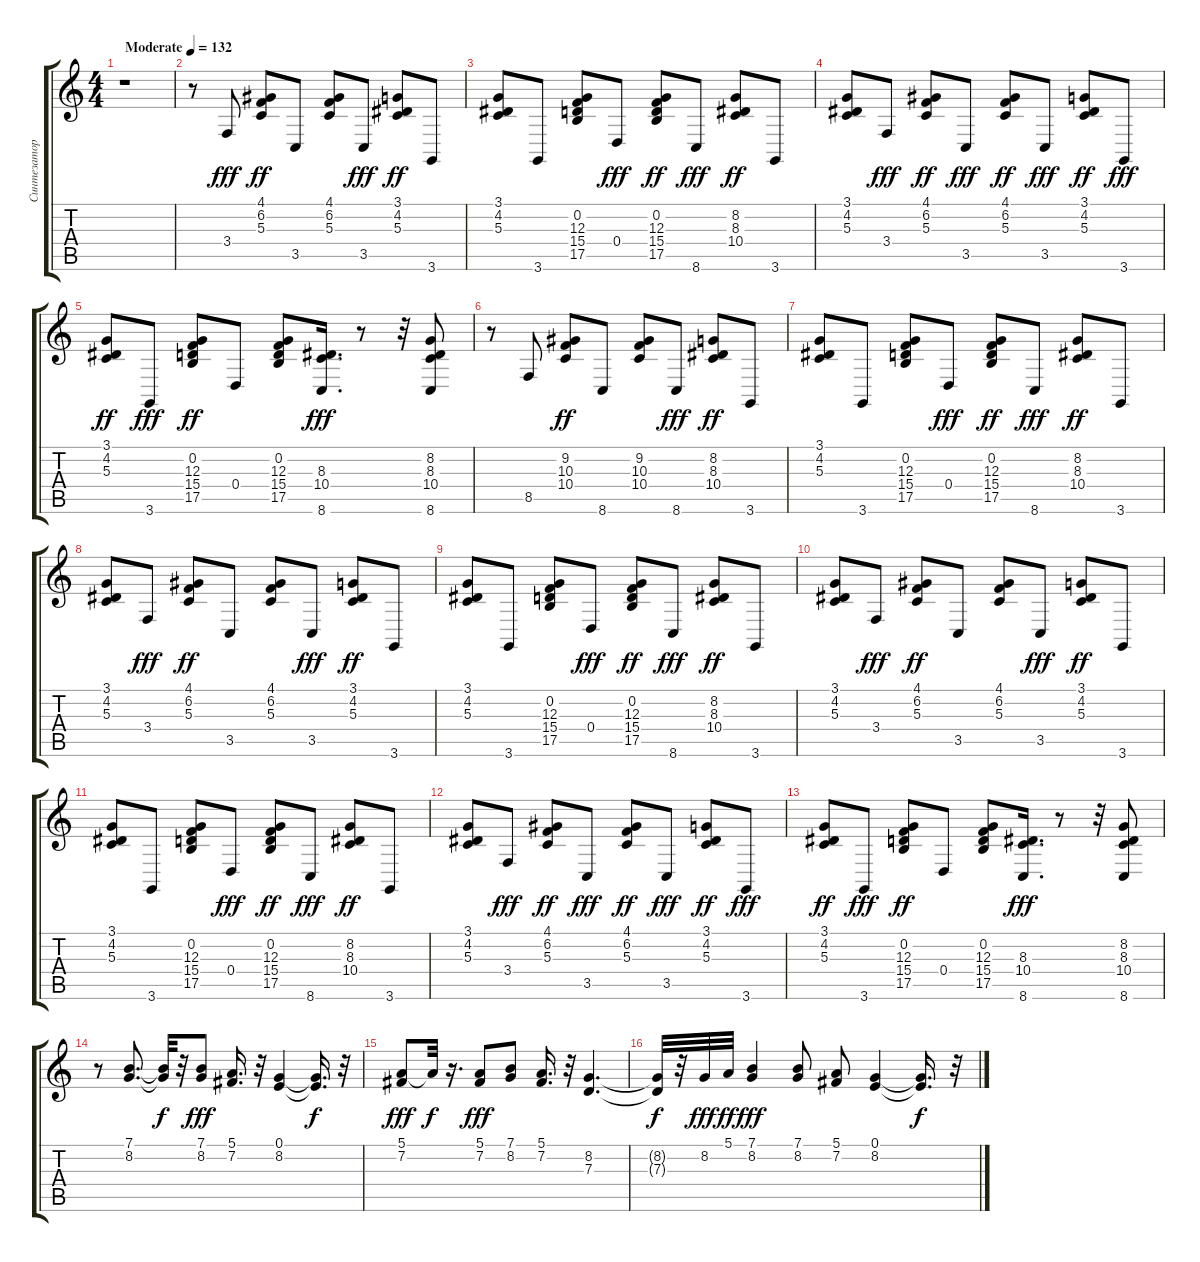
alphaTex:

\track ("Синтезатор (Аккордеон)" "Синтезатор") {instrument tangoaccordion}
\staff {score tabs}
\tuning (E4 B3 G3 D3 A2 E2) {hide}
\ts (4 4)
\tempo (132 "Moderate")
\clef g2
\ks c
r.1{dy fff instrument tangoaccordion} |
r.8 3.4.8{balance 8} (4.1 6.2 5.3).8{dy ff} 3.5.8 (4.1 6.2 5.3).8 3.5.8{dy fff} (3.1 4.2 5.3).8{dy ff} 3.6.8 |
(3.1 4.2 5.3).8 3.6.8 (0.2 12.3 15.4 17.5).8 0.4.8{dy fff} (0.2 12.3 15.4 17.5).8{dy ff} 8.6.8{dy fff} (8.2 8.3 10.4).8{dy ff} 3.6.8 |
(3.1 4.2 5.3).8 3.4.8{dy fff} (4.1 6.2 5.3).8{dy ff} 3.5.8{dy fff} (4.1 6.2 5.3).8{dy ff} 3.5.8{dy fff} (3.1 4.2 5.3).8{dy ff} 3.6.8{dy fff} |
(3.1 4.2 5.3).8{dy ff} 3.6.8{dy fff} (0.2 12.3 15.4 17.5).8{dy ff} 0.4.8 (0.2 12.3 15.4 17.5).8 (8.3 10.4 8.6).16{d dy fff} r.8 r.32 (8.2 8.3 10.4 8.6).8 |
r.8 8.5.8 (9.2 10.3 10.4).8{dy ff} 8.6.8 (9.2 10.3 10.4).8 8.6.8{dy fff} (8.2 8.3 10.4).8{dy ff} 3.6.8 |
(3.1 4.2 5.3).8 3.6.8 (0.2 12.3 15.4 17.5).8 0.4.8{dy fff} (0.2 12.3 15.4 17.5).8{dy ff} 8.6.8{dy fff} (8.2 8.3 10.4).8{dy ff} 3.6.8 |
(3.1 4.2 5.3).8 3.4.8{dy fff} (4.1 6.2 5.3).8{dy ff} 3.5.8 (4.1 6.2 5.3).8 3.5.8{dy fff} (3.1 4.2 5.3).8{dy ff} 3.6.8 |
(3.1 4.2 5.3).8 3.6.8 (0.2 12.3 15.4 17.5).8 0.4.8{dy fff} (0.2 12.3 15.4 17.5).8{dy ff} 8.6.8{dy fff} (8.2 8.3 10.4).8{dy ff} 3.6.8 |
(3.1 4.2 5.3).8 3.4.8{dy fff} (4.1 6.2 5.3).8{dy ff} 3.5.8 (4.1 6.2 5.3).8 3.5.8{dy fff} (3.1 4.2 5.3).8{dy ff} 3.6.8 |
(3.1 4.2 5.3).8 3.6.8 (0.2 12.3 15.4 17.5).8 0.4.8{dy fff} (0.2 12.3 15.4 17.5).8{dy ff} 8.6.8{dy fff} (8.2 8.3 10.4).8{dy ff} 3.6.8 |
(3.1 4.2 5.3).8 3.4.8{dy fff} (4.1 6.2 5.3).8{dy ff} 3.5.8{dy fff} (4.1 6.2 5.3).8{dy ff} 3.5.8{dy fff} (3.1 4.2 5.3).8{dy ff} 3.6.8{dy fff} |
(3.1 4.2 5.3).8{dy ff} 3.6.8{dy fff} (0.2 12.3 15.4 17.5).8{dy ff} 0.4.8 (0.2 12.3 15.4 17.5).8 (8.3 10.4 8.6).16{d dy fff} r.8 r.32 (8.2 8.3 10.4 8.6).8 |
r.8 (7.1 8.2).8{d} (7.1{t} 8.2{t}).32{dy f} r.32 (7.1 8.2).8{dy fff} (5.1 7.2).16{d} r.32 (0.1 8.2).4 (0.1{t} 8.2{t}).16{d dy f} r.32 |
(5.1 7.2).8{dy fff} 5.1{t}.32{dy f} r.16{d} (5.1 7.2).8{dy fff} (7.1 8.2).8 (5.1 7.2).16{d} r.32 (8.2 7.3).4{d} |
(8.2{t} 7.3{t}).32{dy f} r.32 8.2.32{dy fff} 5.1.32{dy ff} (7.1 8.2).4{dy fff} (7.1 8.2).8 (5.1 7.2).8 (0.1 8.2).4 (0.1{t} 8.2{t}).16{d dy f} r.32
